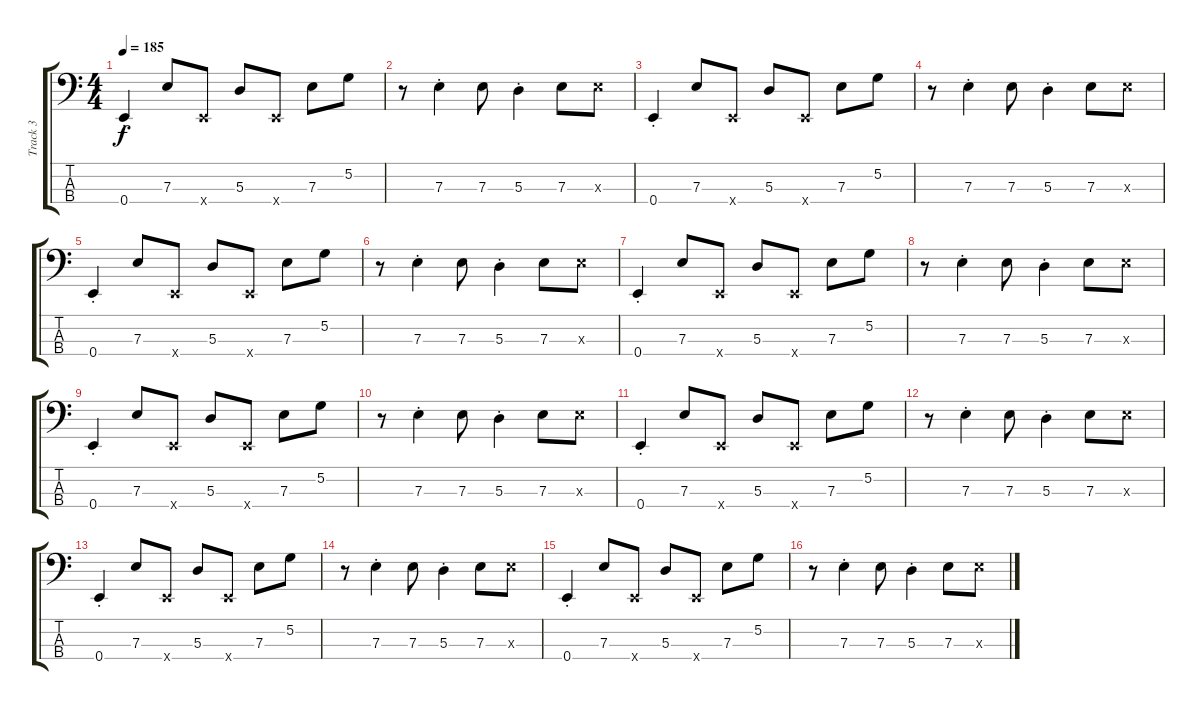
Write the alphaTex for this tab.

\track ("Track 3" "Track 3") {instrument electricbasspick}
\staff {score tabs}
\tuning (G2 D2 A1 E1) {hide}
\ts (4 4)
\tempo 185
\clef f4
\ks c
0.4{st}.4{dy f} 7.3.8 0.4{x}.8 5.3.8 0.4{x}.8 7.3.8 5.2.8 |
r.8 7.3{st}.4 7.3.8 5.3{st}.4 7.3.8 7.3{x}.8 |
0.4{st}.4 7.3.8 0.4{x}.8 5.3.8 0.4{x}.8 7.3.8 5.2.8 |
r.8 7.3{st}.4 7.3.8 5.3{st}.4 7.3.8 7.3{x}.8 |
0.4{st}.4 7.3.8 0.4{x}.8 5.3.8 0.4{x}.8 7.3.8 5.2.8 |
r.8 7.3{st}.4 7.3.8 5.3{st}.4 7.3.8 7.3{x}.8 |
0.4{st}.4 7.3.8 0.4{x}.8 5.3.8 0.4{x}.8 7.3.8 5.2.8 |
r.8 7.3{st}.4 7.3.8 5.3{st}.4 7.3.8 7.3{x}.8 |
0.4{st}.4 7.3.8 0.4{x}.8 5.3.8 0.4{x}.8 7.3.8 5.2.8 |
r.8 7.3{st}.4 7.3.8 5.3{st}.4 7.3.8 7.3{x}.8 |
0.4{st}.4 7.3.8 0.4{x}.8 5.3.8 0.4{x}.8 7.3.8 5.2.8 |
r.8 7.3{st}.4 7.3.8 5.3{st}.4 7.3.8 7.3{x}.8 |
0.4{st}.4 7.3.8 0.4{x}.8 5.3.8 0.4{x}.8 7.3.8 5.2.8 |
r.8 7.3{st}.4 7.3.8 5.3{st}.4 7.3.8 7.3{x}.8 |
0.4{st}.4 7.3.8 0.4{x}.8 5.3.8 0.4{x}.8 7.3.8 5.2.8 |
r.8 7.3{st}.4 7.3.8 5.3{st}.4 7.3.8 7.3{x}.8
